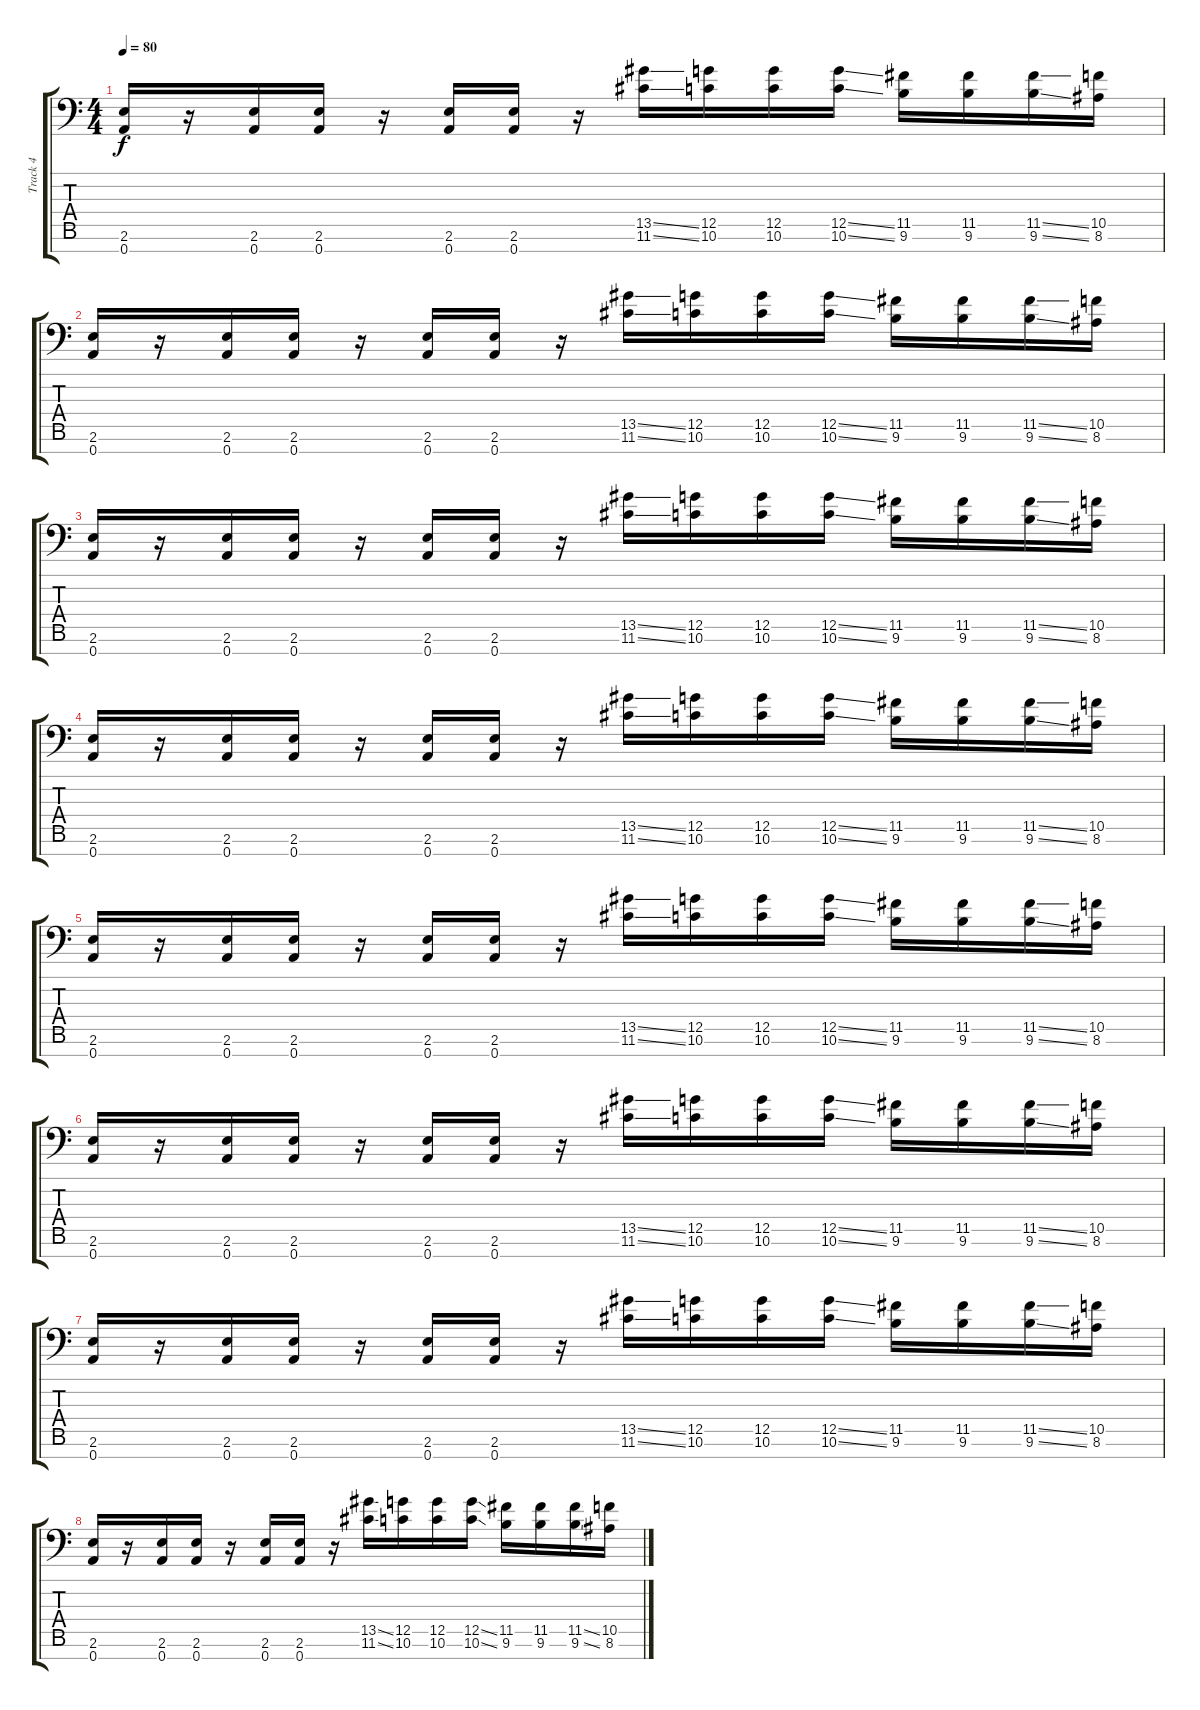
\track ("Track 4" "Track 4") {instrument distortionguitar}
\staff {score tabs}
\tuning (D4 A3 F3 C3 G2 D2 A1) {hide}
\ts (4 4)
\tempo 80
\clef f4
\ks c
(2.6 0.7).16{dy f} r.16 (2.6 0.7).16 (2.6 0.7).16 r.16 (2.6 0.7).16 (2.6 0.7).16 r.16 (13.5{ss} 11.6{ss}).16 (12.5 10.6).16 (12.5 10.6).16 (12.5{ss} 10.6{ss}).16 (11.5 9.6).16 (11.5 9.6).16 (11.5{ss} 9.6{ss}).16 (10.5 8.6).16 |
(2.6 0.7).16 r.16 (2.6 0.7).16 (2.6 0.7).16 r.16 (2.6 0.7).16 (2.6 0.7).16 r.16 (13.5{ss} 11.6{ss}).16 (12.5 10.6).16 (12.5 10.6).16 (12.5{ss} 10.6{ss}).16 (11.5 9.6).16 (11.5 9.6).16 (11.5{ss} 9.6{ss}).16 (10.5 8.6).16 |
(2.6 0.7).16 r.16 (2.6 0.7).16 (2.6 0.7).16 r.16 (2.6 0.7).16 (2.6 0.7).16 r.16 (13.5{ss} 11.6{ss}).16 (12.5 10.6).16 (12.5 10.6).16 (12.5{ss} 10.6{ss}).16 (11.5 9.6).16 (11.5 9.6).16 (11.5{ss} 9.6{ss}).16 (10.5 8.6).16 |
(2.6 0.7).16 r.16 (2.6 0.7).16 (2.6 0.7).16 r.16 (2.6 0.7).16 (2.6 0.7).16 r.16 (13.5{ss} 11.6{ss}).16 (12.5 10.6).16 (12.5 10.6).16 (12.5{ss} 10.6{ss}).16 (11.5 9.6).16 (11.5 9.6).16 (11.5{ss} 9.6{ss}).16 (10.5 8.6).16 |
(2.6 0.7).16 r.16 (2.6 0.7).16 (2.6 0.7).16 r.16 (2.6 0.7).16 (2.6 0.7).16 r.16 (13.5{ss} 11.6{ss}).16 (12.5 10.6).16 (12.5 10.6).16 (12.5{ss} 10.6{ss}).16 (11.5 9.6).16 (11.5 9.6).16 (11.5{ss} 9.6{ss}).16 (10.5 8.6).16 |
(2.6 0.7).16 r.16 (2.6 0.7).16 (2.6 0.7).16 r.16 (2.6 0.7).16 (2.6 0.7).16 r.16 (13.5{ss} 11.6{ss}).16 (12.5 10.6).16 (12.5 10.6).16 (12.5{ss} 10.6{ss}).16 (11.5 9.6).16 (11.5 9.6).16 (11.5{ss} 9.6{ss}).16 (10.5 8.6).16 |
(2.6 0.7).16 r.16 (2.6 0.7).16 (2.6 0.7).16 r.16 (2.6 0.7).16 (2.6 0.7).16 r.16 (13.5{ss} 11.6{ss}).16 (12.5 10.6).16 (12.5 10.6).16 (12.5{ss} 10.6{ss}).16 (11.5 9.6).16 (11.5 9.6).16 (11.5{ss} 9.6{ss}).16 (10.5 8.6).16 |
(2.6 0.7).16 r.16 (2.6 0.7).16 (2.6 0.7).16 r.16 (2.6 0.7).16 (2.6 0.7).16 r.16 (13.5{ss} 11.6{ss}).16 (12.5 10.6).16 (12.5 10.6).16 (12.5{ss} 10.6{ss}).16 (11.5 9.6).16 (11.5 9.6).16 (11.5{ss} 9.6{ss}).16 (10.5 8.6).16
